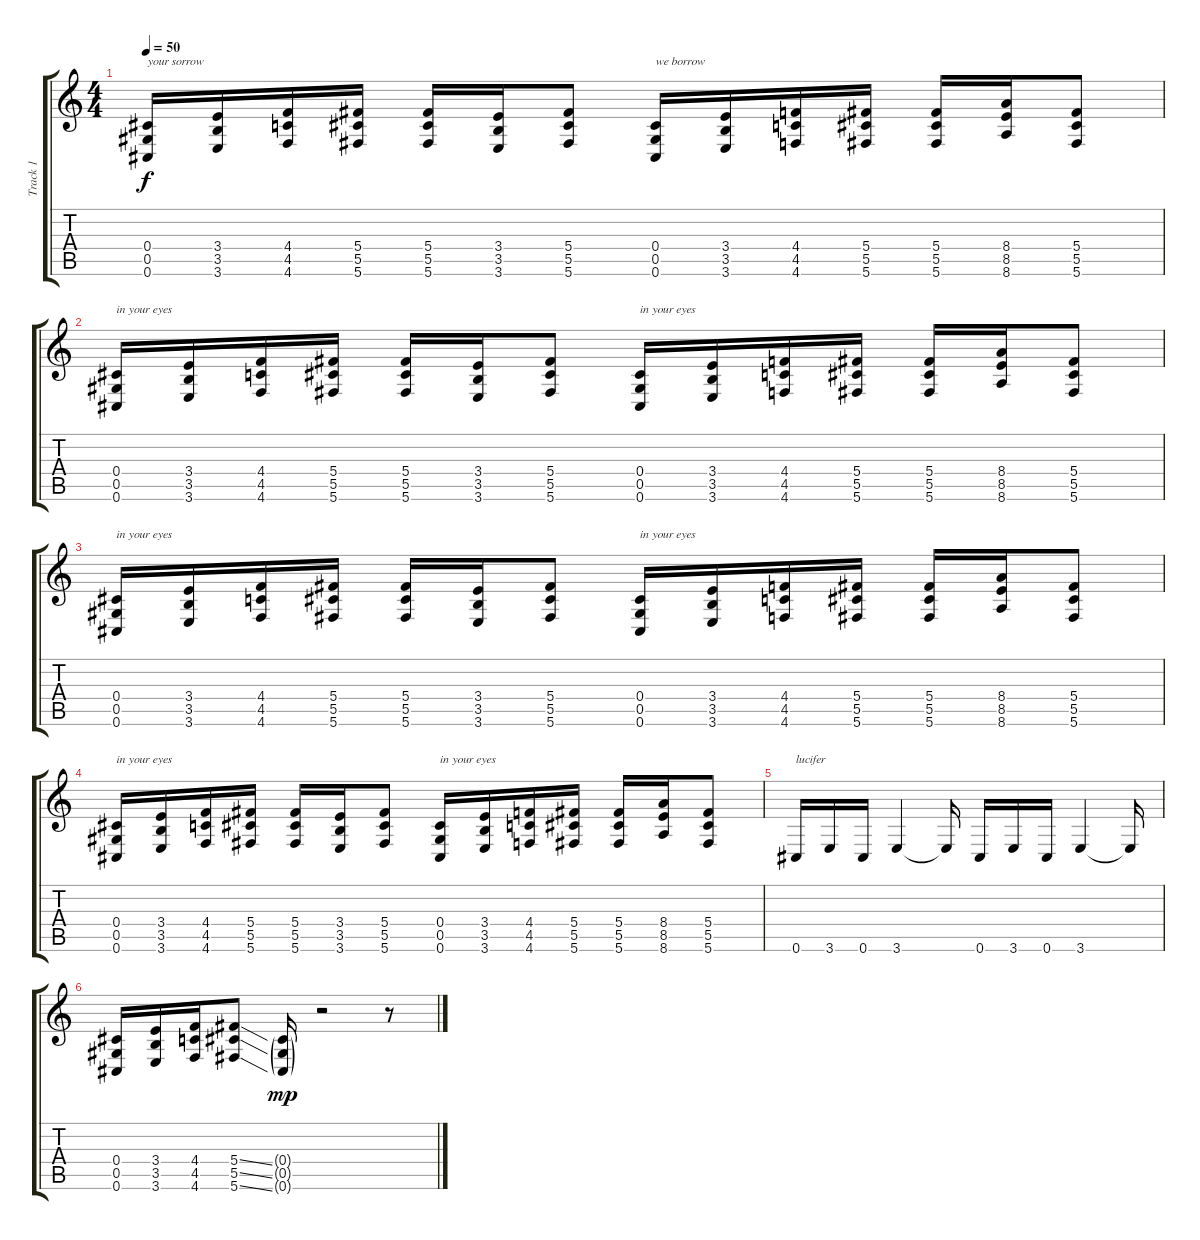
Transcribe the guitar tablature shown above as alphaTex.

\track ("Track 1" "Track 1") {instrument distortionguitar}
\staff {score tabs}
\tuning (Eb4 Bb3 Gb3 Db3 Ab2 Db2) {hide}
\ts (4 4)
\tempo 50
\clef g2
\ks c
(0.4 0.5 0.6).16{txt "your sorrow" dy f} (3.4 3.5 3.6).16 (4.4 4.5 4.6).16 (5.4 5.5 5.6).16 (5.4 5.5 5.6).16 (3.4 3.5 3.6).16 (5.4 5.5 5.6).8 (0.4 0.5 0.6).16{txt "we borrow"} (3.4 3.5 3.6).16 (4.4 4.5 4.6).16 (5.4 5.5 5.6).16 (5.4 5.5 5.6).16 (8.4 8.5 8.6).16 (5.4 5.5 5.6).8 |
(0.4 0.5 0.6).16{txt "in your eyes"} (3.4 3.5 3.6).16 (4.4 4.5 4.6).16 (5.4 5.5 5.6).16 (5.4 5.5 5.6).16 (3.4 3.5 3.6).16 (5.4 5.5 5.6).8 (0.4 0.5 0.6).16{txt "in your eyes"} (3.4 3.5 3.6).16 (4.4 4.5 4.6).16 (5.4 5.5 5.6).16 (5.4 5.5 5.6).16 (8.4 8.5 8.6).16 (5.4 5.5 5.6).8 |
(0.4 0.5 0.6).16{txt "in your eyes"} (3.4 3.5 3.6).16 (4.4 4.5 4.6).16 (5.4 5.5 5.6).16 (5.4 5.5 5.6).16 (3.4 3.5 3.6).16 (5.4 5.5 5.6).8 (0.4 0.5 0.6).16{txt "in your eyes"} (3.4 3.5 3.6).16 (4.4 4.5 4.6).16 (5.4 5.5 5.6).16 (5.4 5.5 5.6).16 (8.4 8.5 8.6).16 (5.4 5.5 5.6).8 |
(0.4 0.5 0.6).16{txt "in your eyes"} (3.4 3.5 3.6).16 (4.4 4.5 4.6).16 (5.4 5.5 5.6).16 (5.4 5.5 5.6).16 (3.4 3.5 3.6).16 (5.4 5.5 5.6).8 (0.4 0.5 0.6).16{txt "in your eyes"} (3.4 3.5 3.6).16 (4.4 4.5 4.6).16 (5.4 5.5 5.6).16 (5.4 5.5 5.6).16 (8.4 8.5 8.6).16 (5.4 5.5 5.6).8 |
0.6.16{txt "lucifer"} 3.6.16 0.6.16 3.6.4 3.6{t}.16 0.6.16 3.6.16 0.6.16 3.6.4 3.6{t}.16 |
(0.4 0.5 0.6).16 (3.4 3.5 3.6).16 (4.4 4.5 4.6).16 (5.4{ss} 5.5{ss} 5.6{ss}).8 (0.4{g} 0.5{g} 0.6{g}).16{dy mp} r.2 r.8
